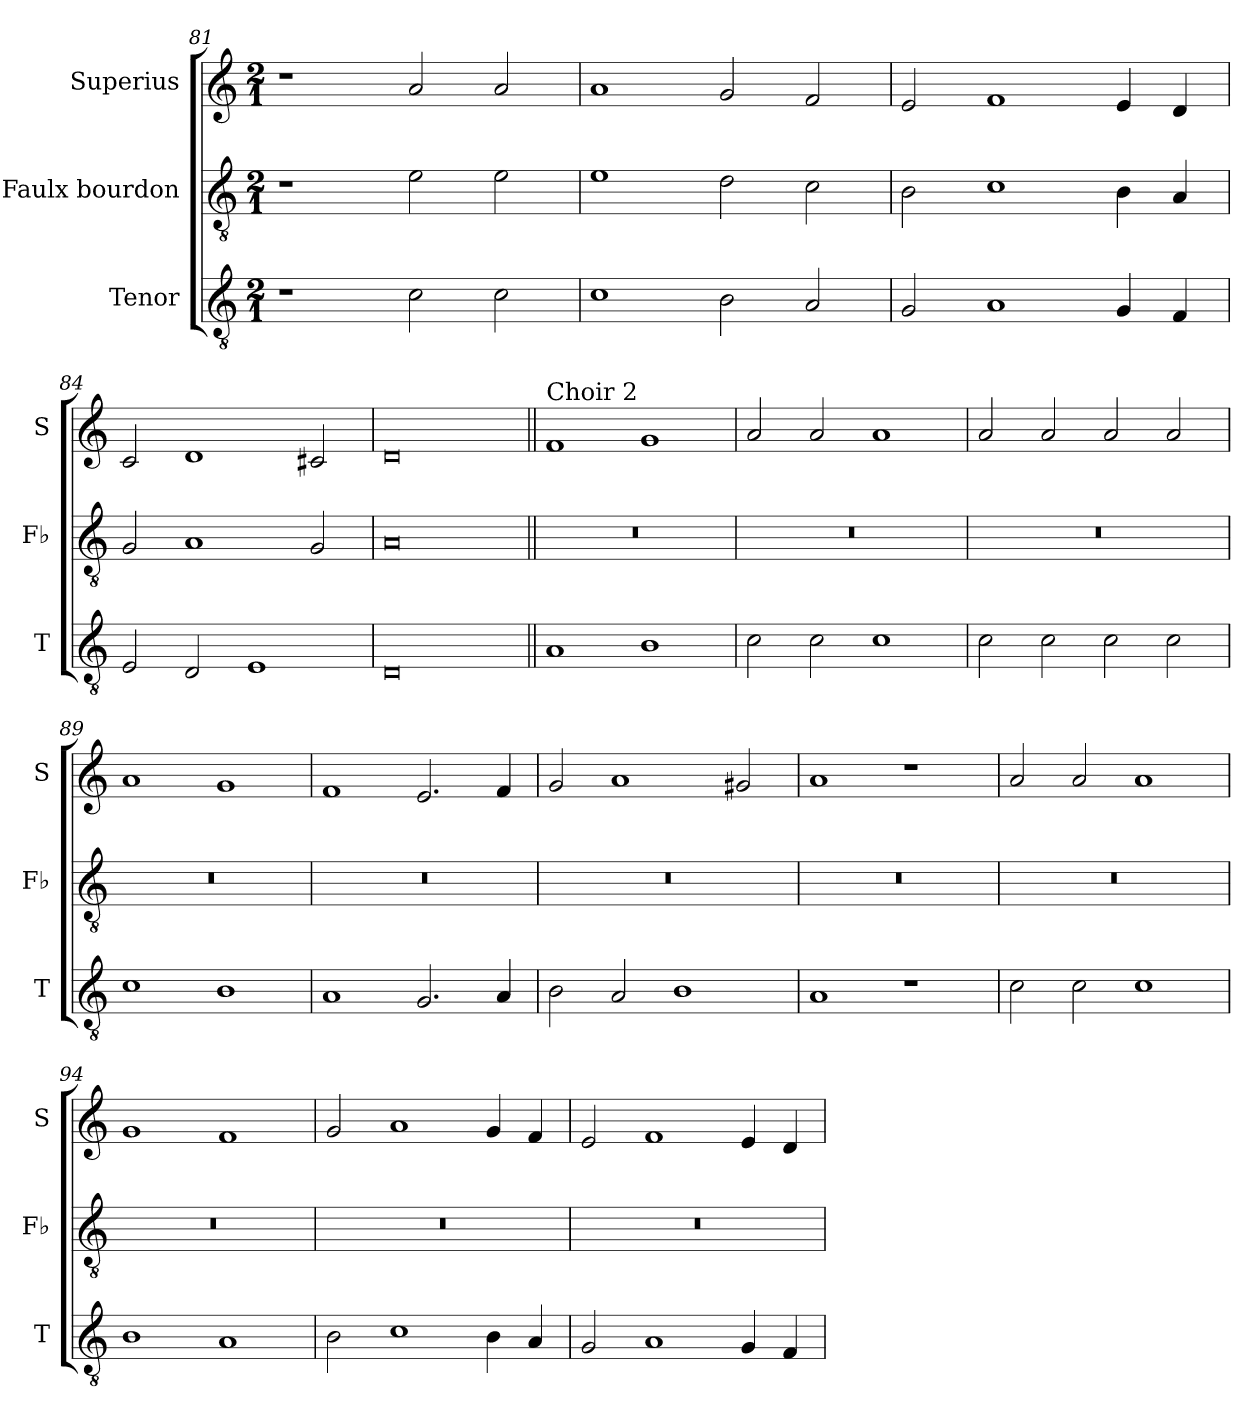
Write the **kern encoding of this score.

**kern	**kern	**kern
*part3	*part2	*part1
*staff3	*staff2	*staff1
*I"Tenor	*I":Faulx bourdon	*I"Superius
*I'T	*I'Fb	*I'S
*clefGv2	*clefGv2	*clefG2
*k[]	*k[]	*k[]
*M2/1	*M2/1	*M2/1
=81	=81	=81
1r	1r	1r
2c\	2e\	2a/
2c\	2e\	2a/
=82	=82	=82
1c	1e	1a
2B\	2d\	2g/
2A/	2c\	2f/
=83	=83	=83
2G/	2B\	2e/
1A	1c	1f
4G/	4B\	4e/
4F/	4A/	4d/
=84	=84	=84
2E/	2G/	2c/
2D/	1A	1d
1E	.	.
.	2G/	2c#X/
=85	=85	=85
0D	0A	0d
=86||	=86||	=86||
!	!	!LO:TX:a:t=Choir 2
1A	0r	1f
1B	.	1g
=87	=87	=87
2c\	0r	2a/
2c\	.	2a/
1c	.	1a
=88	=88	=88
2c\	0r	2a/
2c\	.	2a/
2c\	.	2a/
2c\	.	2a/
=89	=89	=89
1c	0r	1a
1B	.	1g
=90	=90	=90
1A	0r	1f
2.G/	.	2.e/
4A/	.	4f/
=91	=91	=91
2B\	0r	2g/
2A/	.	1a
1B	.	.
.	.	2g#X/
=92	=92	=92
1A	0r	1a
1r	.	1r
=93	=93	=93
2c\	0r	2a/
2c\	.	2a/
1c	.	1a
=94	=94	=94
1B	0r	1g
1A	.	1f
=95	=95	=95
2B\	0r	2g/
1c	.	1a
4B\	.	4g/
4A/	.	4f/
=96	=96	=96
2G/	0r	2e/
1A	.	1f
4G/	.	4e/
4F/	.	4d/
=	=	=
*-	*-	*-
